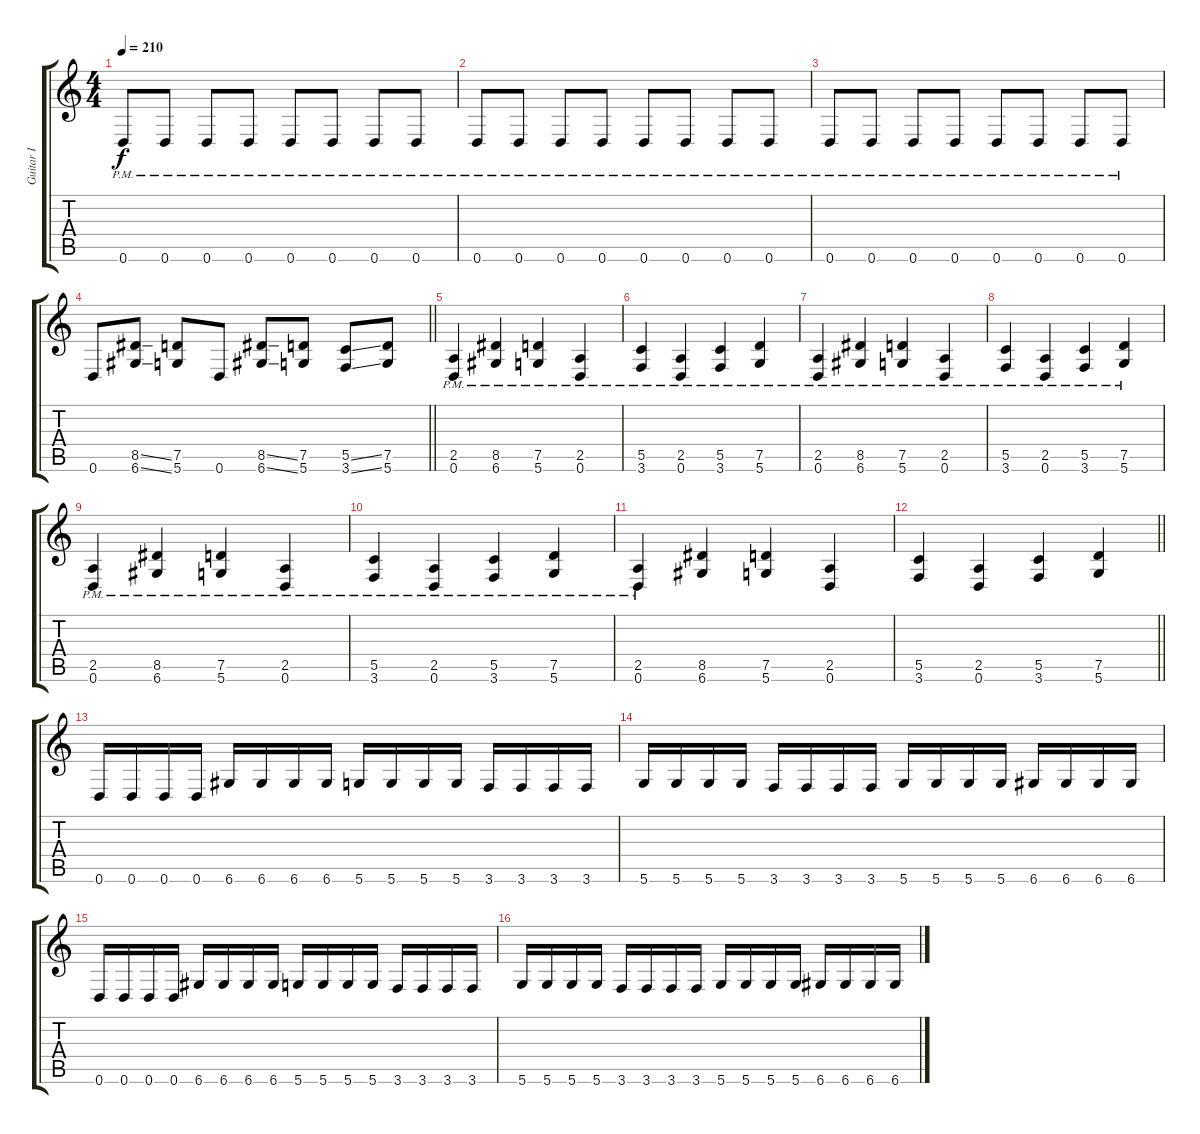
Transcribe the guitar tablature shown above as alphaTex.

\track ("Guitar I" "Guitar I") {instrument distortionguitar}
\staff {score tabs}
\tuning (D4 A3 F3 C3 G2 D2) {hide}
\ts (4 4)
\tempo 210
\clef g2
\ks c
0.6{pm}.8{dy f} 0.6{pm}.8 0.6{pm}.8 0.6{pm}.8 0.6{pm}.8 0.6{pm}.8 0.6{pm}.8 0.6{pm}.8 |
0.6{pm}.8 0.6{pm}.8 0.6{pm}.8 0.6{pm}.8 0.6{pm}.8 0.6{pm}.8 0.6{pm}.8 0.6{pm}.8 |
0.6{pm}.8 0.6{pm}.8 0.6{pm}.8 0.6{pm}.8 0.6{pm}.8 0.6{pm}.8 0.6{pm}.8 0.6{pm}.8 |
\barLineRight lightlight
0.6.8 (8.5{ss} 6.6{ss}).8 (7.5 5.6).8 0.6.8 (8.5{ss} 6.6{ss}).8 (7.5 5.6).8 (5.5{ss} 3.6{ss}).8 (7.5 5.6).8 |
(2.5{pm} 0.6{pm}).4 (8.5{pm} 6.6{pm}).4 (7.5{pm} 5.6{pm}).4 (2.5{pm} 0.6{pm}).4 |
(5.5{pm} 3.6{pm}).4 (2.5{pm} 0.6{pm}).4 (5.5{pm} 3.6{pm}).4 (7.5{pm} 5.6{pm}).4 |
(2.5{pm} 0.6{pm}).4 (8.5{pm} 6.6{pm}).4 (7.5{pm} 5.6{pm}).4 (2.5{pm} 0.6{pm}).4 |
(5.5{pm} 3.6{pm}).4 (2.5{pm} 0.6{pm}).4 (5.5{pm} 3.6{pm}).4 (7.5{pm} 5.6{pm}).4 |
(2.5{pm} 0.6{pm}).4 (8.5{pm} 6.6{pm}).4 (7.5{pm} 5.6{pm}).4 (2.5{pm} 0.6{pm}).4 |
(5.5{pm} 3.6{pm}).4 (2.5{pm} 0.6{pm}).4 (5.5{pm} 3.6{pm}).4 (7.5{pm} 5.6{pm}).4 |
(2.5{pm} 0.6{pm}).4 (8.5 6.6).4 (7.5 5.6).4 (2.5 0.6).4 |
\barLineRight lightlight
(5.5 3.6).4 (2.5 0.6).4 (5.5 3.6).4 (7.5 5.6).4 |
0.6.16 0.6.16 0.6.16 0.6.16 6.6.16 6.6.16 6.6.16 6.6.16 5.6.16 5.6.16 5.6.16 5.6.16 3.6.16 3.6.16 3.6.16 3.6.16 |
5.6.16 5.6.16 5.6.16 5.6.16 3.6.16 3.6.16 3.6.16 3.6.16 5.6.16 5.6.16 5.6.16 5.6.16 6.6.16 6.6.16 6.6.16 6.6.16 |
0.6.16 0.6.16 0.6.16 0.6.16 6.6.16 6.6.16 6.6.16 6.6.16 5.6.16 5.6.16 5.6.16 5.6.16 3.6.16 3.6.16 3.6.16 3.6.16 |
5.6.16 5.6.16 5.6.16 5.6.16 3.6.16 3.6.16 3.6.16 3.6.16 5.6.16 5.6.16 5.6.16 5.6.16 6.6.16 6.6.16 6.6.16 6.6.16
